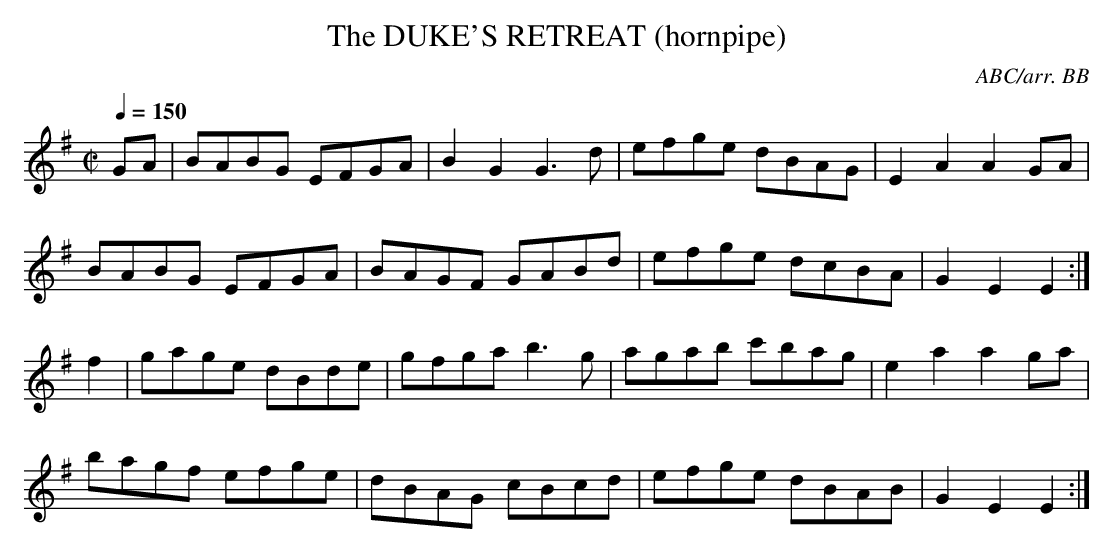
X:1
T:DUKE'S RETREAT (hornpipe), The
C:ABC/arr. BB
Y:"Scotch"
type of tune this is. As in other similar cases,
I have taken the 3 quarter notes at the end of each
part as indicating "hornpipe".
Q:1/4=150
M:C|
L:1/8
K:Em
GA|BABG EFGA|B2G2 G3d|efge dBAG|E2A2 A2GA|
BABG EFGA|BAGF GABd|efge dcBA|G2E2E2 :|
f2|gage dBde|gfga b3g|agab c'bag|e2a2 a2ga|
bagf efge|dBAG cBcd|efge dBAB|G2E2E2 :|
